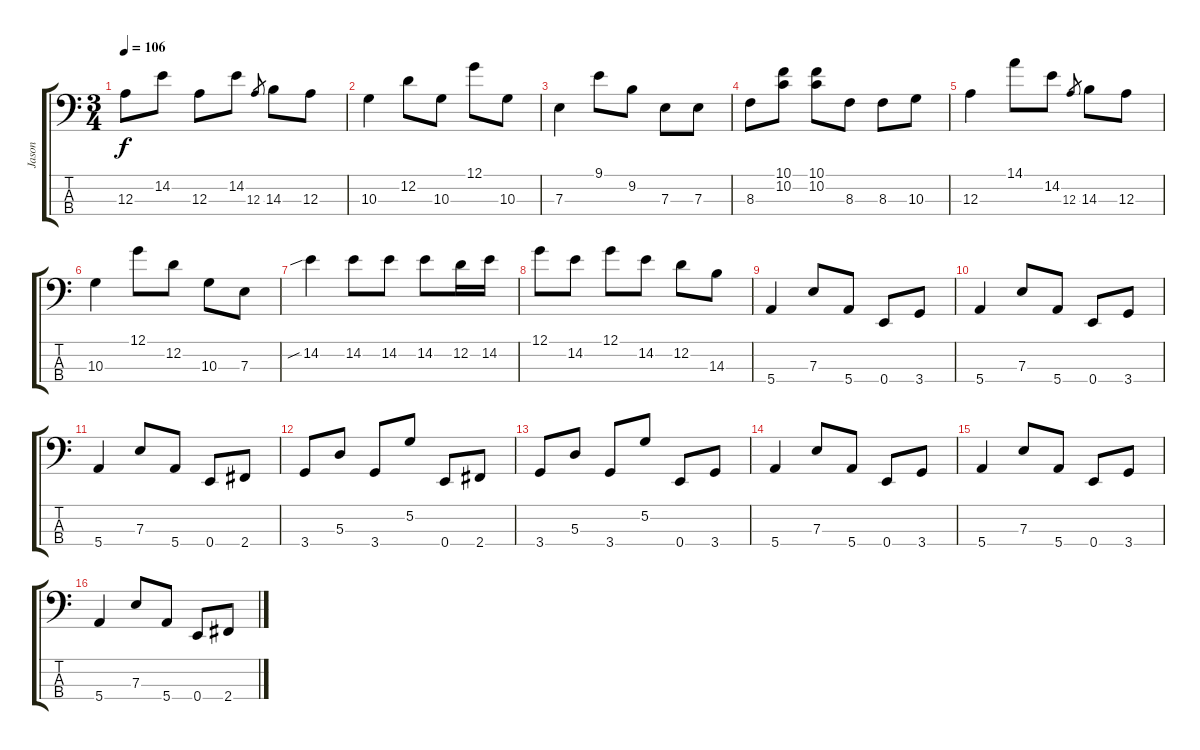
\track ("Jason" "Jason") {instrument electricbassfinger}
\staff {score tabs}
\tuning (G2 D2 A1 E1) {hide}
\ts (3 4)
\tempo 106
\clef f4
\ks c
12.3.8{dy f} 14.2.8 12.3.8 14.2.8 12.3.8{gr} 14.3.8 12.3.8 |
10.3.4 12.2.8 10.3.8 12.1.8 10.3.8 |
7.3.4 9.1.8 9.2.8 7.3.8 7.3.8 |
8.3.8 (10.1 10.2).8 (10.1 10.2).8 8.3.8 8.3.8 10.3.8 |
12.3.4 14.1.8 14.2.8 12.3.8{gr} 14.3.8 12.3.8 |
10.3.4 12.1.8 12.2.8 10.3.8 7.3.8 |
14.2{sib}.4 14.2.8 14.2.8 14.2.8 12.2.16 14.2.16 |
12.1.8 14.2.8 12.1.8 14.2.8 12.2.8 14.3.8 |
5.4.4 7.3.8 5.4.8 0.4.8 3.4.8 |
5.4.4 7.3.8 5.4.8 0.4.8 3.4.8 |
5.4.4 7.3.8 5.4.8 0.4.8 2.4.8 |
3.4.8 5.3.8 3.4.8 5.2.8 0.4.8 2.4.8 |
3.4.8 5.3.8 3.4.8 5.2.8 0.4.8 3.4.8 |
5.4.4 7.3.8 5.4.8 0.4.8 3.4.8 |
5.4.4 7.3.8 5.4.8 0.4.8 3.4.8 |
5.4.4 7.3.8 5.4.8 0.4.8 2.4.8
